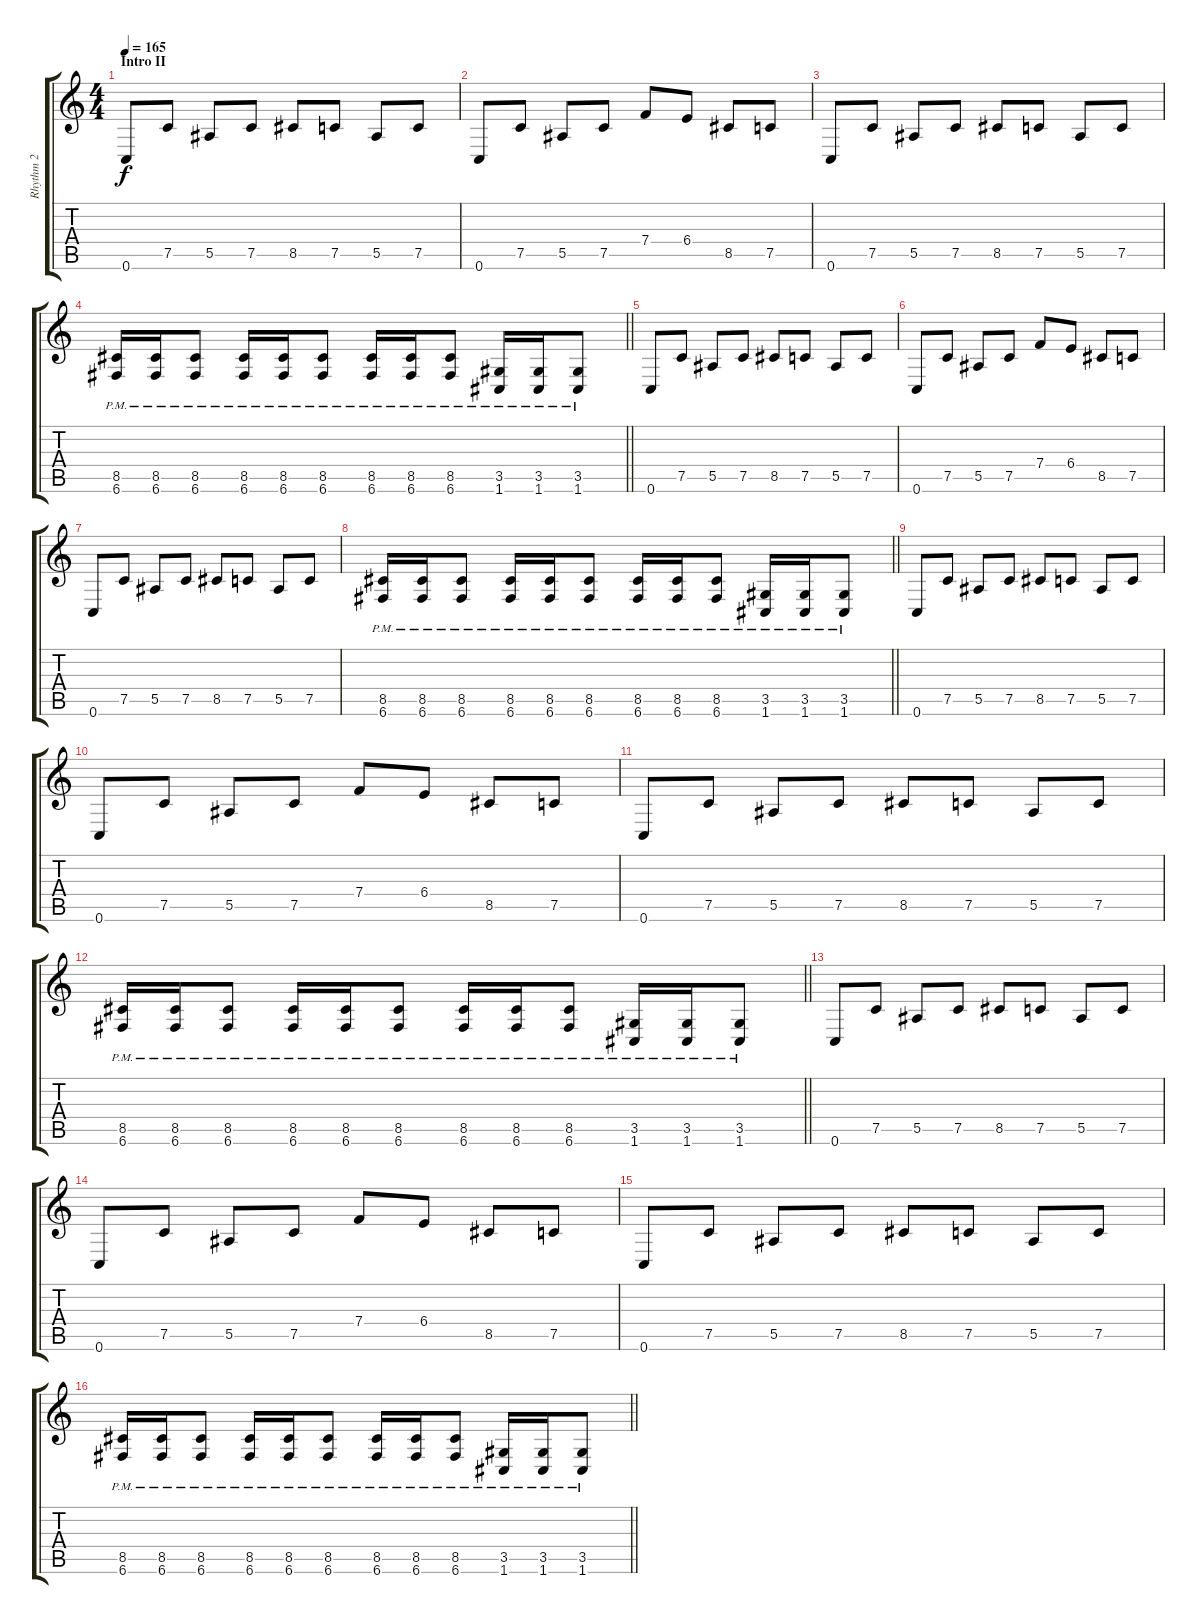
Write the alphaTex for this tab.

\track ("Rhythm 2" "Rhythm 2") {instrument distortionguitar}
\staff {score tabs}
\tuning (C4 G3 Eb3 Bb2 F2 C2) {hide}
\ts (4 4)
\section ("" "Intro II")
\tempo 165
\clef g2
\ks c
0.6.8{dy f} 7.5.8 5.5.8 7.5.8 8.5.8 7.5.8 5.5.8 7.5.8 |
0.6.8 7.5.8 5.5.8 7.5.8 7.4.8 6.4.8 8.5.8 7.5.8 |
0.6.8 7.5.8 5.5.8 7.5.8 8.5.8 7.5.8 5.5.8 7.5.8 |
\barLineRight lightlight
(8.5{pm} 6.6{pm}).16 (8.5{pm} 6.6{pm}).16 (8.5{pm} 6.6{pm}).8 (8.5{pm} 6.6{pm}).16 (8.5{pm} 6.6{pm}).16 (8.5{pm} 6.6{pm}).8 (8.5{pm} 6.6{pm}).16 (8.5{pm} 6.6{pm}).16 (8.5{pm} 6.6{pm}).8 (3.5{pm} 1.6{pm}).16 (3.5{pm} 1.6{pm}).16 (3.5{pm} 1.6{pm}).8 |
0.6.8 7.5.8 5.5.8 7.5.8 8.5.8 7.5.8 5.5.8 7.5.8 |
0.6.8 7.5.8 5.5.8 7.5.8 7.4.8 6.4.8 8.5.8 7.5.8 |
0.6.8 7.5.8 5.5.8 7.5.8 8.5.8 7.5.8 5.5.8 7.5.8 |
\barLineRight lightlight
(8.5{pm} 6.6{pm}).16 (8.5{pm} 6.6{pm}).16 (8.5{pm} 6.6{pm}).8 (8.5{pm} 6.6{pm}).16 (8.5{pm} 6.6{pm}).16 (8.5{pm} 6.6{pm}).8 (8.5{pm} 6.6{pm}).16 (8.5{pm} 6.6{pm}).16 (8.5{pm} 6.6{pm}).8 (3.5{pm} 1.6{pm}).16 (3.5{pm} 1.6{pm}).16 (3.5{pm} 1.6{pm}).8 |
0.6.8 7.5.8 5.5.8 7.5.8 8.5.8 7.5.8 5.5.8 7.5.8 |
0.6.8 7.5.8 5.5.8 7.5.8 7.4.8 6.4.8 8.5.8 7.5.8 |
0.6.8 7.5.8 5.5.8 7.5.8 8.5.8 7.5.8 5.5.8 7.5.8 |
\barLineRight lightlight
(8.5{pm} 6.6{pm}).16 (8.5{pm} 6.6{pm}).16 (8.5{pm} 6.6{pm}).8 (8.5{pm} 6.6{pm}).16 (8.5{pm} 6.6{pm}).16 (8.5{pm} 6.6{pm}).8 (8.5{pm} 6.6{pm}).16 (8.5{pm} 6.6{pm}).16 (8.5{pm} 6.6{pm}).8 (3.5{pm} 1.6{pm}).16 (3.5{pm} 1.6{pm}).16 (3.5{pm} 1.6{pm}).8 |
0.6.8 7.5.8 5.5.8 7.5.8 8.5.8 7.5.8 5.5.8 7.5.8 |
0.6.8 7.5.8 5.5.8 7.5.8 7.4.8 6.4.8 8.5.8 7.5.8 |
0.6.8 7.5.8 5.5.8 7.5.8 8.5.8 7.5.8 5.5.8 7.5.8 |
\barLineRight lightlight
(8.5{pm} 6.6{pm}).16 (8.5{pm} 6.6{pm}).16 (8.5{pm} 6.6{pm}).8 (8.5{pm} 6.6{pm}).16 (8.5{pm} 6.6{pm}).16 (8.5{pm} 6.6{pm}).8 (8.5{pm} 6.6{pm}).16 (8.5{pm} 6.6{pm}).16 (8.5{pm} 6.6{pm}).8 (3.5{pm} 1.6{pm}).16 (3.5{pm} 1.6{pm}).16 (3.5{pm} 1.6{pm}).8
